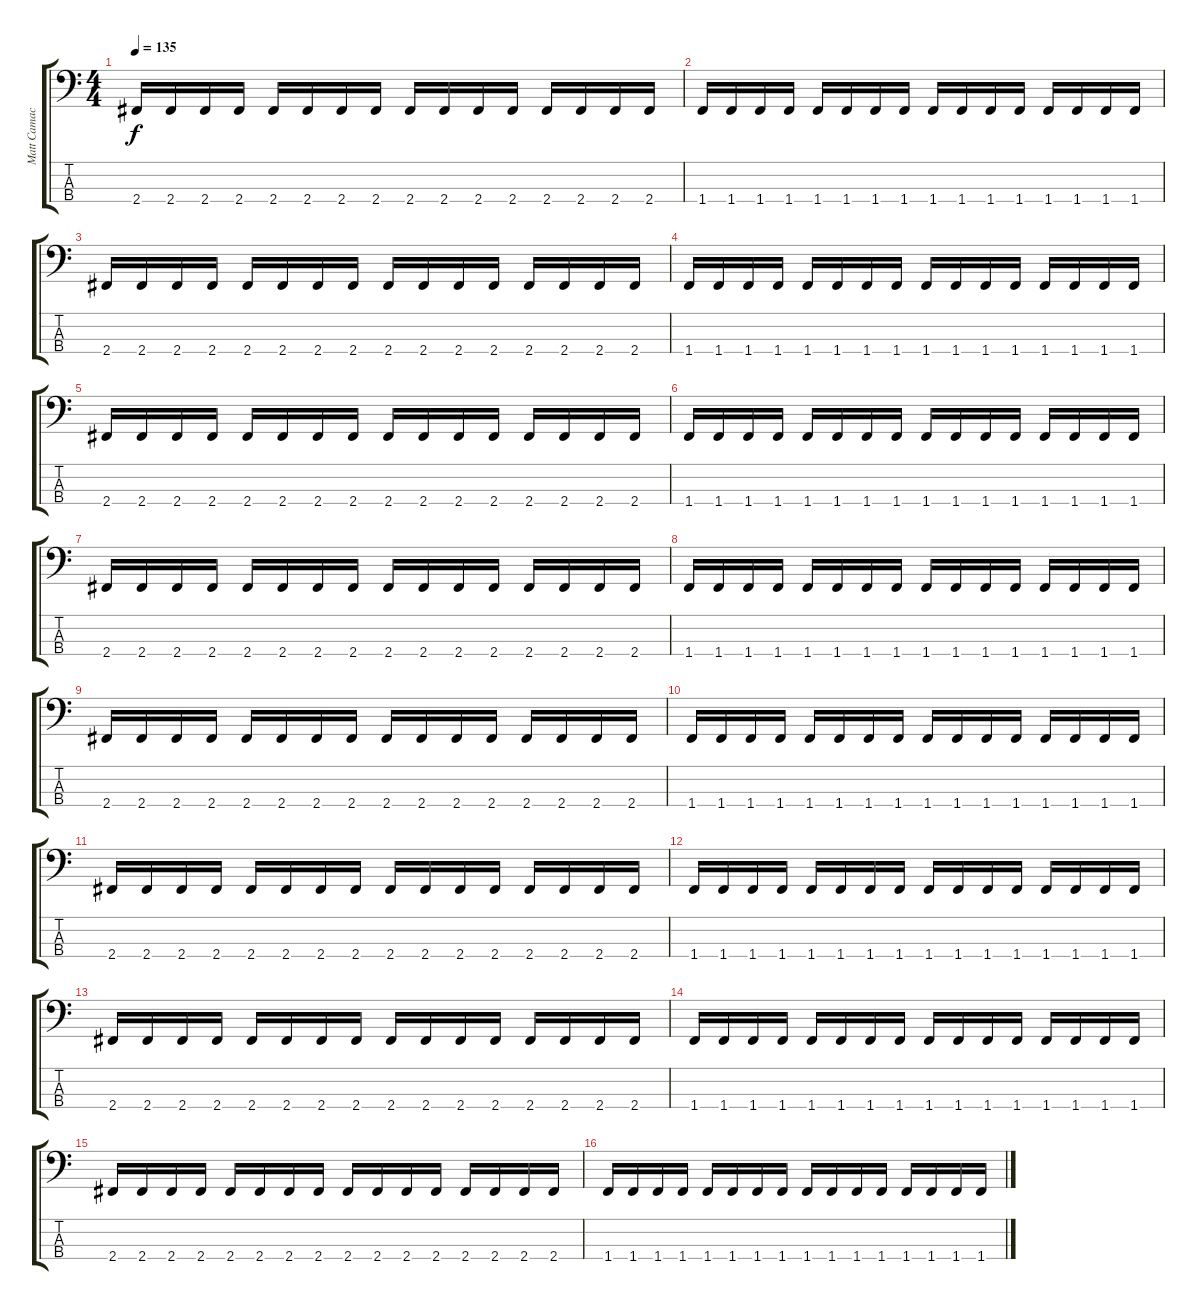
\track ("Matt Camacho" "Matt Camac") {instrument electricbassfinger}
\staff {score tabs}
\tuning (G2 D2 A1 E1) {hide}
\ts (4 4)
\tempo 135
\clef f4
\ks c
2.4.16{dy f} 2.4.16 2.4.16 2.4.16 2.4.16 2.4.16 2.4.16 2.4.16 2.4.16 2.4.16 2.4.16 2.4.16 2.4.16 2.4.16 2.4.16 2.4.16 |
1.4.16 1.4.16 1.4.16 1.4.16 1.4.16 1.4.16 1.4.16 1.4.16 1.4.16 1.4.16 1.4.16 1.4.16 1.4.16 1.4.16 1.4.16 1.4.16 |
2.4.16 2.4.16 2.4.16 2.4.16 2.4.16 2.4.16 2.4.16 2.4.16 2.4.16 2.4.16 2.4.16 2.4.16 2.4.16 2.4.16 2.4.16 2.4.16 |
1.4.16 1.4.16 1.4.16 1.4.16 1.4.16 1.4.16 1.4.16 1.4.16 1.4.16 1.4.16 1.4.16 1.4.16 1.4.16 1.4.16 1.4.16 1.4.16 |
2.4.16 2.4.16 2.4.16 2.4.16 2.4.16 2.4.16 2.4.16 2.4.16 2.4.16 2.4.16 2.4.16 2.4.16 2.4.16 2.4.16 2.4.16 2.4.16 |
1.4.16 1.4.16 1.4.16 1.4.16 1.4.16 1.4.16 1.4.16 1.4.16 1.4.16 1.4.16 1.4.16 1.4.16 1.4.16 1.4.16 1.4.16 1.4.16 |
2.4.16 2.4.16 2.4.16 2.4.16 2.4.16 2.4.16 2.4.16 2.4.16 2.4.16 2.4.16 2.4.16 2.4.16 2.4.16 2.4.16 2.4.16 2.4.16 |
1.4.16 1.4.16 1.4.16 1.4.16 1.4.16 1.4.16 1.4.16 1.4.16 1.4.16 1.4.16 1.4.16 1.4.16 1.4.16 1.4.16 1.4.16 1.4.16 |
2.4.16 2.4.16 2.4.16 2.4.16 2.4.16 2.4.16 2.4.16 2.4.16 2.4.16 2.4.16 2.4.16 2.4.16 2.4.16 2.4.16 2.4.16 2.4.16 |
1.4.16 1.4.16 1.4.16 1.4.16 1.4.16 1.4.16 1.4.16 1.4.16 1.4.16 1.4.16 1.4.16 1.4.16 1.4.16 1.4.16 1.4.16 1.4.16 |
2.4.16 2.4.16 2.4.16 2.4.16 2.4.16 2.4.16 2.4.16 2.4.16 2.4.16 2.4.16 2.4.16 2.4.16 2.4.16 2.4.16 2.4.16 2.4.16 |
1.4.16 1.4.16 1.4.16 1.4.16 1.4.16 1.4.16 1.4.16 1.4.16 1.4.16 1.4.16 1.4.16 1.4.16 1.4.16 1.4.16 1.4.16 1.4.16 |
2.4.16 2.4.16 2.4.16 2.4.16 2.4.16 2.4.16 2.4.16 2.4.16 2.4.16 2.4.16 2.4.16 2.4.16 2.4.16 2.4.16 2.4.16 2.4.16 |
1.4.16 1.4.16 1.4.16 1.4.16 1.4.16 1.4.16 1.4.16 1.4.16 1.4.16 1.4.16 1.4.16 1.4.16 1.4.16 1.4.16 1.4.16 1.4.16 |
2.4.16 2.4.16 2.4.16 2.4.16 2.4.16 2.4.16 2.4.16 2.4.16 2.4.16 2.4.16 2.4.16 2.4.16 2.4.16 2.4.16 2.4.16 2.4.16 |
1.4.16 1.4.16 1.4.16 1.4.16 1.4.16 1.4.16 1.4.16 1.4.16 1.4.16 1.4.16 1.4.16 1.4.16 1.4.16 1.4.16 1.4.16 1.4.16
